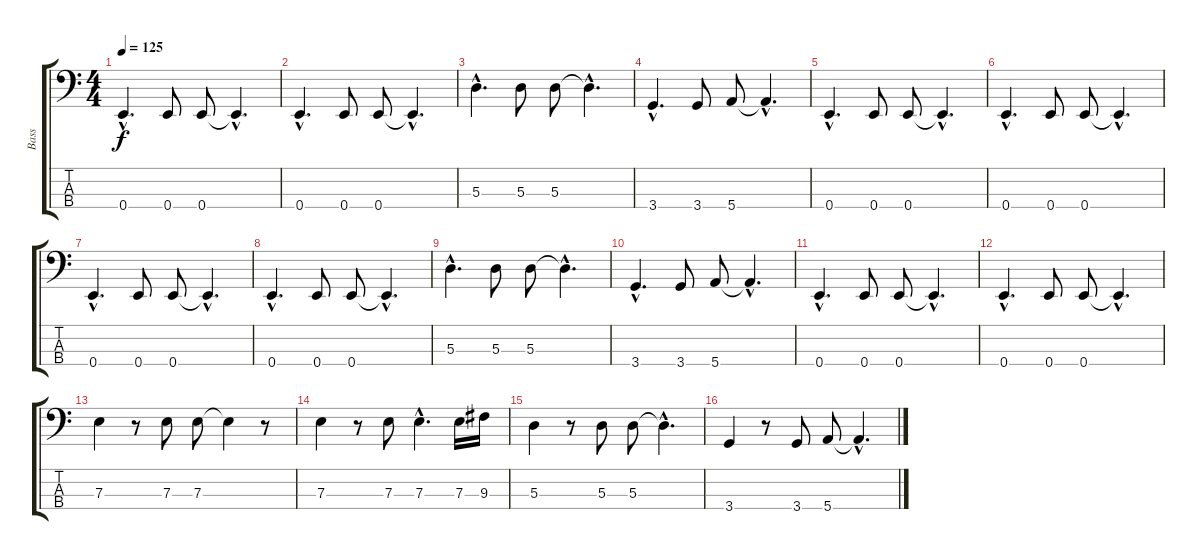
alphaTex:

\track ("Bass" "Bass") {instrument electricbassfinger}
\staff {score tabs}
\tuning (G2 D2 A1 E1) {hide}
\ts (4 4)
\tempo 125
\clef f4
\ks c
0.4{hac}.4{d dy f} 0.4.8 0.4.8 0.4{hac t}.4{d} |
0.4{hac}.4{d} 0.4.8 0.4.8 0.4{hac t}.4{d} |
5.3{hac}.4{d} 5.3.8 5.3.8 5.3{hac t}.4{d} |
3.4{hac}.4{d} 3.4.8 5.4.8 5.4{hac t}.4{d} |
0.4{hac}.4{d} 0.4.8 0.4.8 0.4{hac t}.4{d} |
0.4{hac}.4{d} 0.4.8 0.4.8 0.4{hac t}.4{d} |
0.4{hac}.4{d} 0.4.8 0.4.8 0.4{hac t}.4{d} |
0.4{hac}.4{d} 0.4.8 0.4.8 0.4{hac t}.4{d} |
5.3{hac}.4{d} 5.3.8 5.3.8 5.3{hac t}.4{d} |
3.4{hac}.4{d} 3.4.8 5.4.8 5.4{hac t}.4{d} |
0.4{hac}.4{d} 0.4.8 0.4.8 0.4{hac t}.4{d} |
0.4{hac}.4{d} 0.4.8 0.4.8 0.4{hac t}.4{d} |
7.3.4{volume 11} r.8 7.3.8 7.3.8 7.3{t}.4 r.8 |
7.3.4 r.8 7.3.8 7.3{hac}.4{d} 7.3.16 9.3.16 |
5.3.4 r.8 5.3.8 5.3.8 5.3{hac t}.4{d} |
3.4.4 r.8 3.4.8 5.4.8 5.4{hac t}.4{d}
